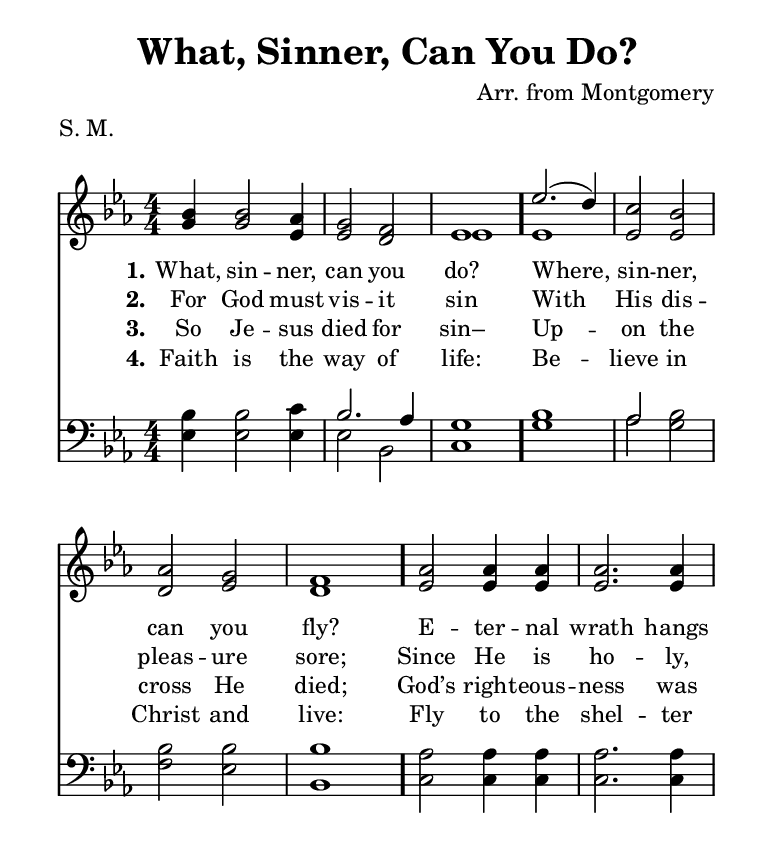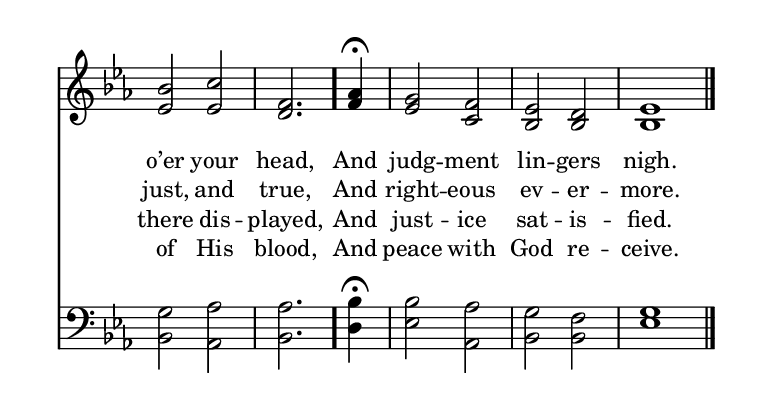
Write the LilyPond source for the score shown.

\include "common/global.ily"
\paper {
  \include "common/paper.ily"
  ragged-bottom = ##t
}

\header{
  hymnnumber = "280"
  title = "What, Sinner, Can You Do?"
  tunename = "London"
  meter = "S. M."
  poet = ""
  composer = "Arr. from Montgomery"
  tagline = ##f
}

ta = { \tempo 4=140 }
tb = { \tempo 4=70 }

global = {
  \include "common/overrides.ily"
  \override Staff.TimeSignature.style = #'numbered
  \time 4/4
  \override Score.MetronomeMark.transparent = ##t % hide all fermata changes too
  \ta
  \key ees \major
  \autoBeamOff
}

notesSoprano = {
\global
\relative c'' {

  bes4 bes2 aes4 | g2 f | ees1 |
  ees'2.( d4) | c2 bes | aes g | f1 |
  aes2 aes4 aes | aes2. aes4 | bes2 c | f,2.
  \tb aes4\fermata \ta | g2 f | ees d | ees1 |

  \bar "|."

}
}

notesAlto = {
\global
\relative e' {

  g4 g2 ees4 | ees2 d | ees1 |
  ees1 | ees2 ees | d ees | d1 |
  ees2 ees4 ees | ees2. ees4 | ees2 ees | d2.
  f4 | ees2 c | bes bes | bes1 |

}
}

notesTenor = {
\global
\relative a {

  bes4 bes2 c4 | bes2. aes4 | g1 |
  bes1 | aes2 bes | bes bes | bes1 |
  aes2 aes4 aes | aes2. aes4 | g2 aes | aes2.
  bes4 | bes2 aes | g f | g1 |

}
}

notesBass = {
\global
\relative f {

  ees4 ees2 ees4 | ees2 bes | c1 |
  g'1 | aes2 g | f ees | bes1 |
  c2 c4 c | c2. c4 | bes2 aes | bes2.
  d4\fermata | ees2 aes, | bes bes | ees1

}
}

wordsA = \lyricmode {
\set stanza = "1."

What, sin -- ner, can you do? \bar "."
Where, sin -- ner, can you fly? \bar "."
E -- ter -- nal wrath hangs o’er your head, \bar "."
And judg -- ment lin -- gers nigh. \bar "."

}

wordsB = \lyricmode {
\set stanza = "2."

For God must vis -- it sin
With His dis -- pleas -- ure sore;
Since He is ho -- ly, just, and true,
And right -- eous ev -- er -- more.

}

wordsC = \lyricmode {
\set stanza = "3."

So Je -- sus died for sin–
Up -- on the cross He died;
God’s right -- eous -- ness was there dis -- played,
And just -- ice sat -- is -- fied.

}

wordsD = \lyricmode {
\set stanza = "4."

Faith is the way of life:
Be -- lieve in Christ and live:
Fly to the shel -- ter of His blood,
And peace with God re -- ceive.

}

\score {
  \context ChoirStaff <<
    \context Staff = upper <<
      \set ChoirStaff.systemStartDelimiter = #'SystemStartBar
      \set ChoirStaff.printPartCombineTexts = ##f
      \partcombine #'(2 . 9) \notesSoprano \notesAlto
      \context NullVoice = sopranos { \voiceOne << \notesSoprano >> }
      \context NullVoice = altos { \voiceTwo << \notesAlto >> }
      \context Lyrics = one   \lyricsto sopranos \wordsA
      \context Lyrics = two   \lyricsto sopranos \wordsB
      \context Lyrics = three \lyricsto sopranos \wordsC
      \context Lyrics = four  \lyricsto sopranos \wordsD
    >>
    \context Staff = men <<
      \clef bass
      \set ChoirStaff.printPartCombineTexts = ##f
      \partcombine #'(2 . 9) \notesTenor \notesBass
      \context NullVoice = tenors { \voiceOne << \notesTenor >> }
      \context NullVoice = basses { \voiceTwo << \notesBass >> }
    >>
  >>
  \layout {
    \include "common/layout.ily"
  }
  \midi{
    \include "common/midi.ily"
  }
}

\version "2.19.49"  % necessary for upgrading to future LilyPond versions.

% vi:set et ts=2 sw=2 ai nocindent syntax=lilypond:
